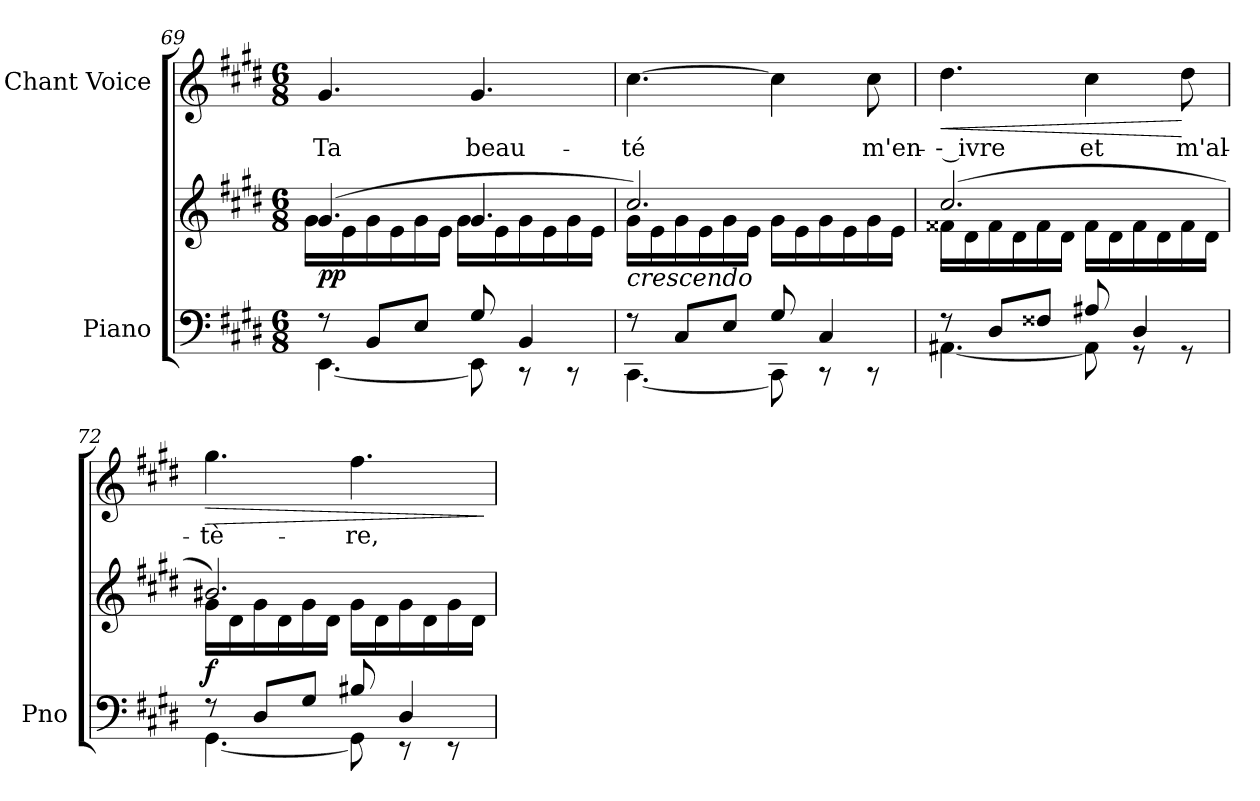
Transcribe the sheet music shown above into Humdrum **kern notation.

**kern	**kern	**dynam	**kern	**text	**dynam
*part2	*part2	*part2	*part1	*part1	*part1
*staff3	*staff2	*staff2/3	*staff1	*staff1	*staff1
*I"Piano	*	*	*I"Chant Voice	*	*
*I'Pno	*	*	*	*	*
!!LO:PB:g=z
*clefF4	*clefG2	*	*clefG2	*	*
*k[f#c#g#d#]	*k[f#c#g#d#]	*	*k[f#c#g#d#]	*	*
*M6/8	*M6/8	*	*M6/8	*	*
=69	=69	=69	=69	=69	=69
*^	*^	*	*	*	*
!	!	!	!	!LO:DY:b	!	!LO:LY:b	!LO:DY:a
!	!	!	!	!	!	!	!LO:DY:n=1:a
8r	[4.EE\	(4.g#/	16g#\LL	pp	4.g#/	Ta	other-dynamics f
.	.	.	16e\	.	.	.	.
8BB/L	.	.	16g#\	.	.	.	.
.	.	.	16e\	.	.	.	.
8E/J	.	.	16g#\	.	.	.	.
.	.	.	16e\JJ	.	.	.	.
!	!	!	!	!	!	!LO:LY:b	!
8G#/	8EE\]	4.g#/	16g#\LL	.	4.g#/	beau-	.
.	.	.	16e\	.	.	.	.
4BB/	8r	.	16g#\	.	.	.	.
.	.	.	16e\	.	.	.	.
.	8r	.	16g#\	.	.	.	.
.	.	.	16e\JJ	.	.	.	.
=70	=70	=70	=70	=70	=70	=70	=70
!	!	!LO:TX:b:i:t=crescendo	!	!	!	!	!
!	!	!	!	!	!	!LO:LY:b	!
8r	[4.CC#\	2.cc#/)	16g#\LL	.	[4.cc#\	-té	.
.	.	.	16e\	.	.	.	.
8C#/L	.	.	16g#\	.	.	.	.
.	.	.	16e\	.	.	.	.
8E/J	.	.	16g#\	.	.	.	.
.	.	.	16e\JJ	.	.	.	.
8G#/	8CC#\]	.	16g#\LL	.	4cc#\]	.	.
.	.	.	16e\	.	.	.	.
4C#/	8r	.	16g#\	.	.	.	.
.	.	.	16e\	.	.	.	.
!	!	!	!	!	!	!LO:LY:b	!
.	8r	.	16g#\	.	8cc#\	m'en-	.
.	.	.	16e\JJ	.	.	.	.
!!LO:LB:g=z
=71	=71	=71	=71	=71	=71	=71	=71
!	!	!	!	!	!	!LO:LY:b	!LO:HP:b
8r	[4.AA#X\	(2.cc#/	16f##X\LL	.	4.dd#\	-- ivre	<
.	.	.	16d#\	.	.	.	.
8D#/L	.	.	16f##\	.	.	.	.
.	.	.	16d#\	.	.	.	.
8F##X/J	.	.	16f##\	.	.	.	.
.	.	.	16d#\JJ	.	.	.	.
!	!	!	!	!	!	!LO:LY:b	!
8A#X/	8AA#\]	.	16f##\LL	.	4cc#\	et	.
.	.	.	16d#\	.	.	.	.
4D#/	8r	.	16f##\	.	.	.	.
.	.	.	16d#\	.	.	.	.
!	!	!	!	!	!	!LO:LY:b	!
.	8r	.	16f##\	.	8dd#\	m'al-	[
.	.	.	16d#\JJ	.	.	.	.
=72	=72	=72	=72	=72	=72	=72	=72
!	!	!	!	!LO:DY:b	!	!LO:LY:b	!LO:HP:b
8r	[4.GG#\	2.b#X/)	16g#\LL	f	4.gg#\	-tè-	>
.	.	.	16d#\	.	.	.	.
8D#/L	.	.	16g#\	.	.	.	.
.	.	.	16d#\	.	.	.	.
8G#/J	.	.	16g#\	.	.	.	.
.	.	.	16d#\JJ	.	.	.	.
!	!	!	!	!	!	!LO:LY:b	!
8B#X/	8GG#\]	.	16g#\LL	.	4.ff#\	-re,	.
.	.	.	16d#\	.	.	.	.
4D#/	8r	.	16g#\	.	.	.	.
.	.	.	16d#\	.	.	.	.
.	8r	.	16g#\	.	.	.	.
.	.	.	16d#\JJ	.	.	.	.
*v	*v	*	*	*	*	*	*
*	*v	*v	*	*	*	*
.	.	.	.	.	]
=	=	=	=	=	=
*-	*-	*-	*-	*-	*-
